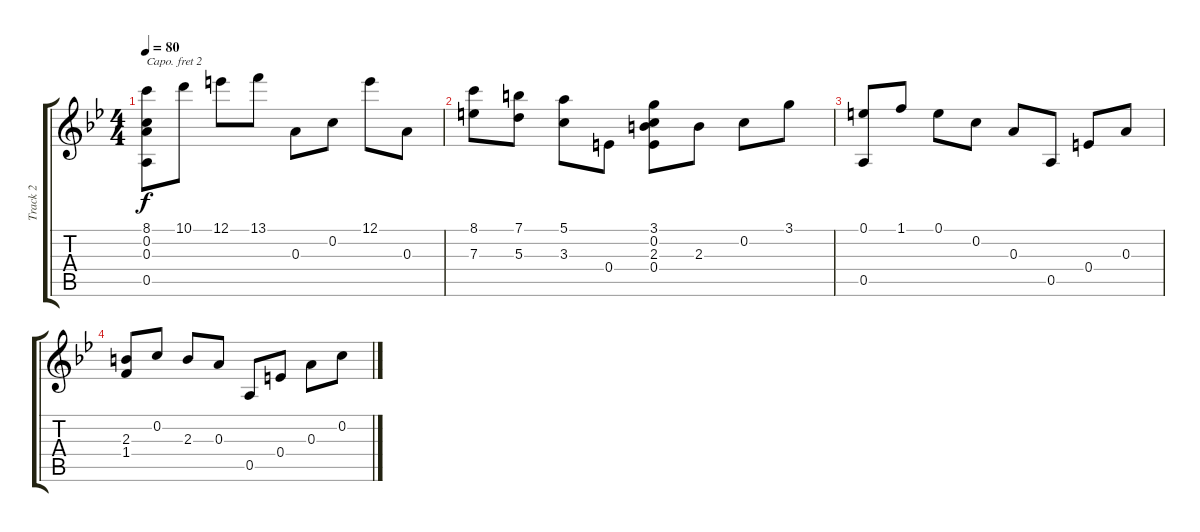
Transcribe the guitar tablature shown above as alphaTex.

\track ("Track 2" "Track 2") {instrument acousticguitarsteel}
\staff {score tabs}
\capo 2
\tuning (D4 Bb3 G3 D3 G2 D2) {hide}
\ts (4 4)
\tempo 80
\clef g2
\ks gminor
(8.1 0.2 0.3 0.5).8{dy f} 10.1.8 12.1.8 13.1.8 0.3.8 0.2.8 12.1.8 0.3.8 |
(8.1 7.3).8 (7.1 5.3).8 (5.1 3.3).8 0.4.8 (3.1 0.2 2.3 0.4).8 2.3.8 0.2.8 3.1.8 |
(0.1 0.5).8 1.1.8 0.1.8 0.2.8 0.3.8 0.5.8 0.4.8 0.3.8 |
(2.3 1.4).8 0.2.8 2.3.8 0.3.8 0.5.8 0.4.8 0.3.8 0.2.8
